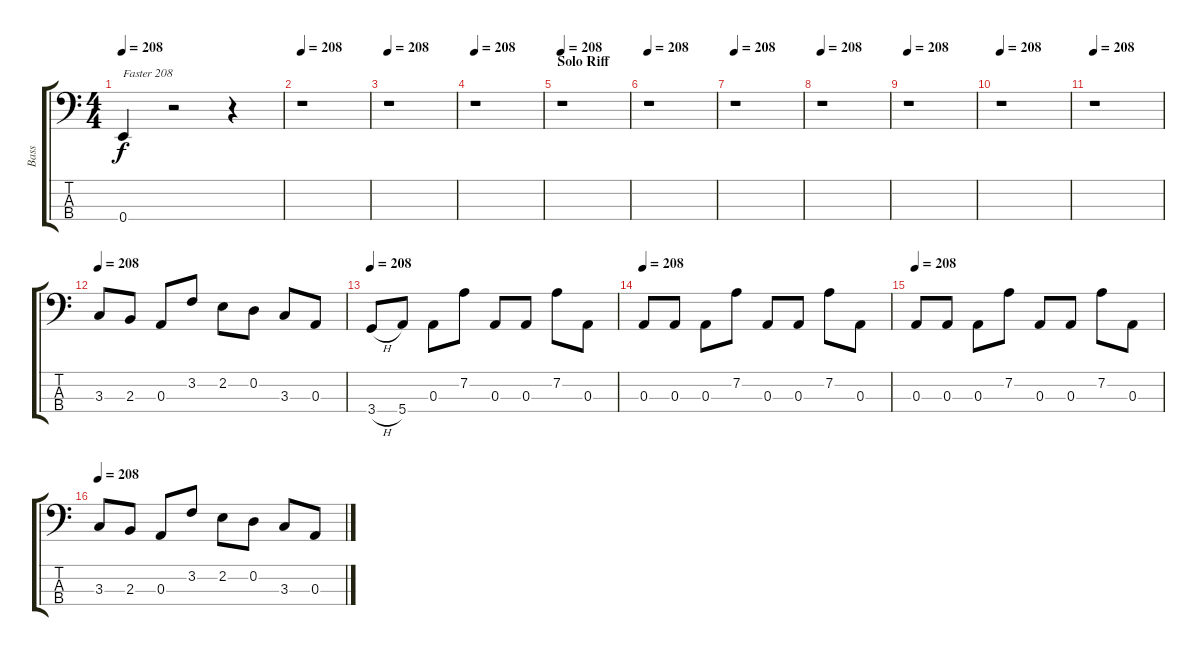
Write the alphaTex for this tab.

\track ("Bass" "Bass") {instrument electricbassfinger}
\staff {score tabs}
\tuning (G2 D2 A1 E1) {hide}
\ts (4 4)
\tempo 208
\clef f4
\ks c
0.4.4{txt "Faster 208" dy f} r.2 r.4 |
\tempo 208
r.1 |
\tempo 208
r.1 |
\tempo 208
r.1 |
\section ("" "Solo Riff")
\tempo 208
r.1 |
\tempo 208
r.1 |
\tempo 208
r.1 |
\tempo 208
r.1 |
\tempo 208
r.1 |
\tempo 208
r.1 |
\tempo 208
r.1 |
\tempo 208
3.3.8 2.3.8 0.3.8 3.2.8 2.2.8 0.2.8 3.3.8 0.3.8 |
\tempo 208
3.4{h}.8 5.4.8 0.3.8 7.2.8 0.3.8 0.3.8 7.2.8 0.3.8 |
\tempo 208
0.3.8 0.3.8 0.3.8 7.2.8 0.3.8 0.3.8 7.2.8 0.3.8 |
\tempo 208
0.3.8 0.3.8 0.3.8 7.2.8 0.3.8 0.3.8 7.2.8 0.3.8 |
\tempo 208
3.3.8 2.3.8 0.3.8 3.2.8 2.2.8 0.2.8 3.3.8 0.3.8
